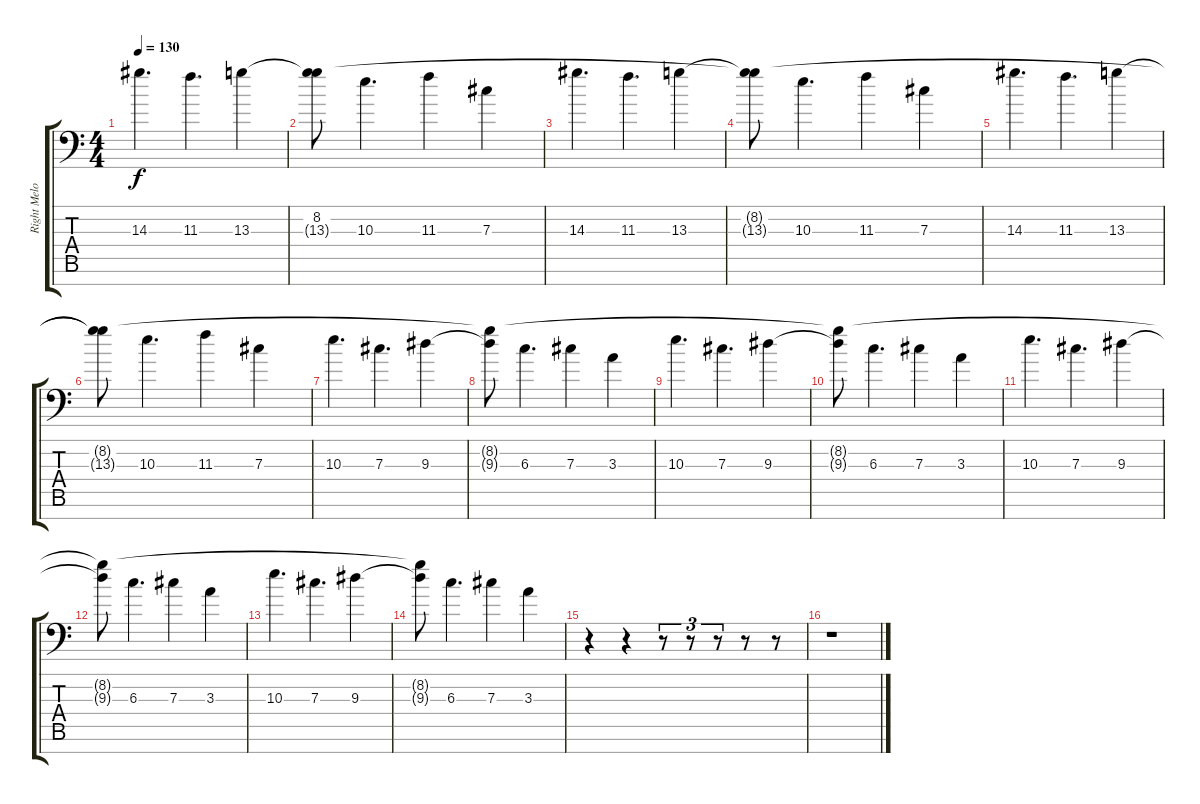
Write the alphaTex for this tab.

\track ("Right Melody B4 Sweeps" "Right Melo") {instrument distortionguitar}
\staff {score tabs}
\tuning (E4 B3 Gb3 D3 A2 E2 A1) {hide}
\ts (4 4)
\tempo 130
\clef f4
\ks c
14.3.4{d dy f} 11.3.4{d} 13.3.4 |
(8.2{t} 13.3{t}).8 10.3.4{d} 11.3.4 7.3.4 |
14.3.4{d} 11.3.4{d} 13.3.4 |
(8.2{t} 13.3{t}).8 10.3.4{d} 11.3.4 7.3.4 |
14.3.4{d} 11.3.4{d} 13.3.4 |
(8.2{t} 13.3{t}).8 10.3.4{d} 11.3.4 7.3.4 |
10.3.4{d} 7.3.4{d} 9.3.4 |
(8.2{t} 9.3{t}).8 6.3.4{d} 7.3.4 3.3.4 |
10.3.4{d} 7.3.4{d} 9.3.4 |
(8.2{t} 9.3{t}).8 6.3.4{d} 7.3.4 3.3.4 |
10.3.4{d} 7.3.4{d} 9.3.4 |
(8.2{t} 9.3{t}).8 6.3.4{d} 7.3.4 3.3.4 |
10.3.4{d} 7.3.4{d} 9.3.4 |
(8.2{t} 9.3{t}).8 6.3.4{d} 7.3.4 3.3.4 |
r.4 r.4 r.8{tu (3 2)} r.8{tu (3 2)} r.8{tu (3 2)} r.8 r.8 |
r.1
